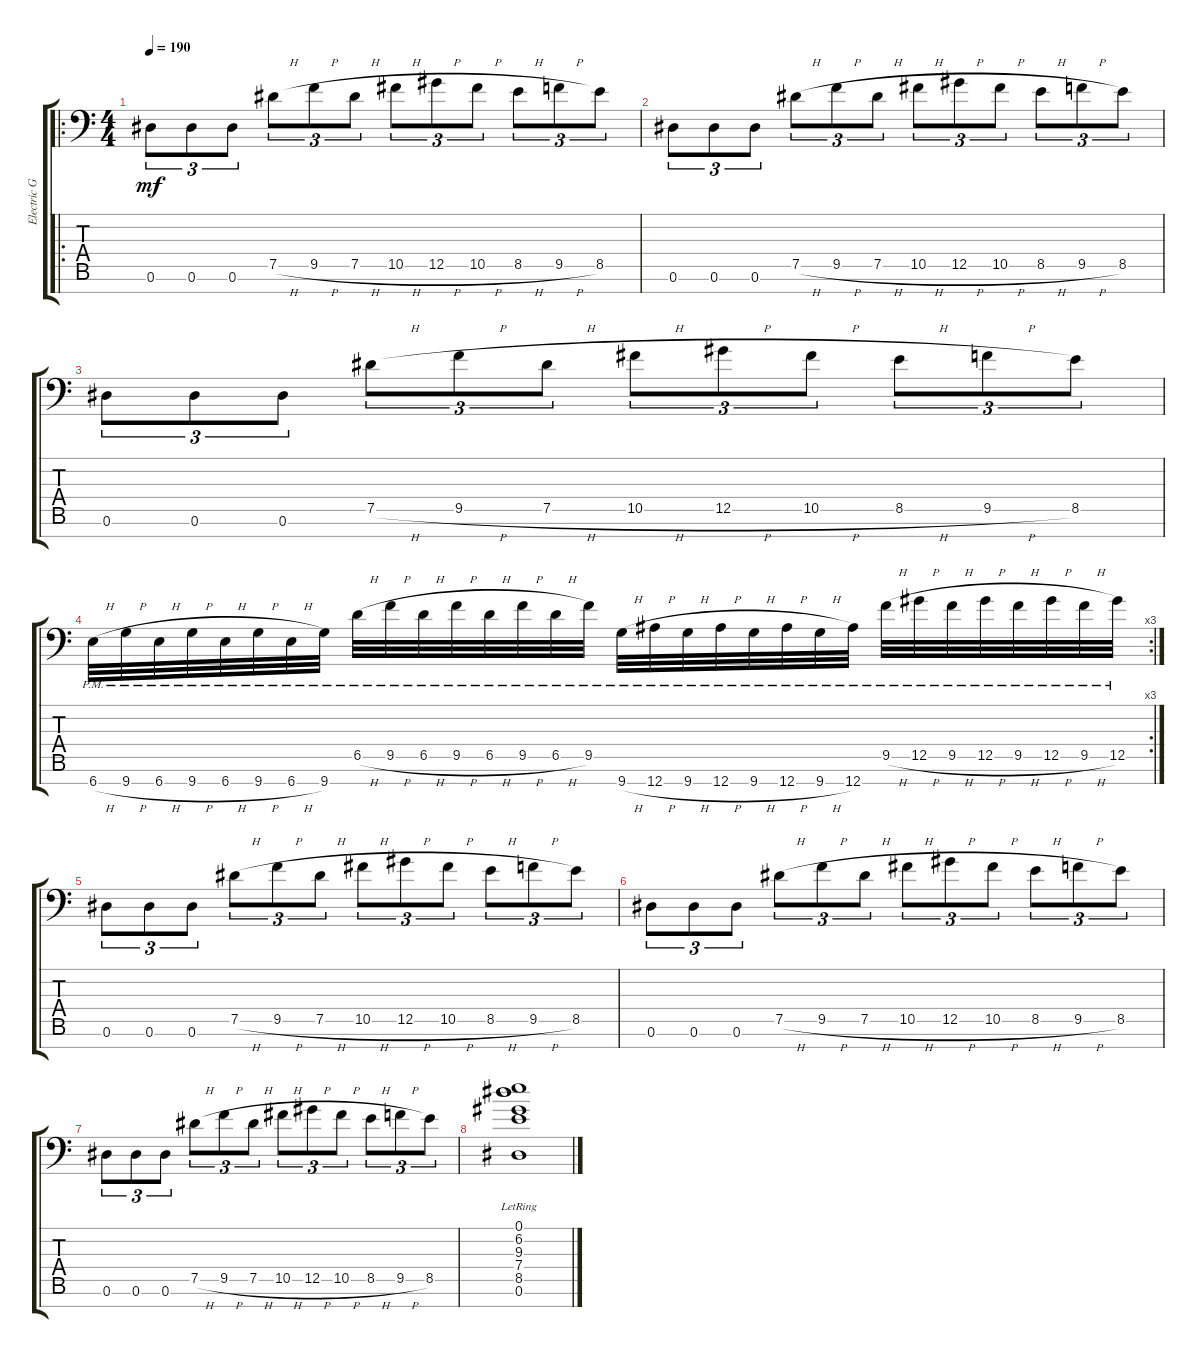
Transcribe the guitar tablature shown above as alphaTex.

\track ("Electric Guitar" "Electric G") {instrument overdrivenguitar}
\staff {score tabs}
\tuning (Eb4 Bb3 Gb3 Db3 Ab2 Eb2 Bb1) {hide}
\ro
\ts (4 4)
\tempo 190
\clef f4
\ks c
0.6.8{tu (3 2) dy mf} 0.6.8{tu (3 2)} 0.6.8{tu (3 2)} 7.5{h}.8{tu (3 2)} 9.5{h}.8{tu (3 2)} 7.5{h}.8{tu (3 2)} 10.5{h}.8{tu (3 2)} 12.5{h}.8{tu (3 2)} 10.5{h}.8{tu (3 2)} 8.5{h}.8{tu (3 2)} 9.5{h}.8{tu (3 2)} 8.5.8{tu (3 2)} |
0.6.8{tu (3 2)} 0.6.8{tu (3 2)} 0.6.8{tu (3 2)} 7.5{h}.8{tu (3 2)} 9.5{h}.8{tu (3 2)} 7.5{h}.8{tu (3 2)} 10.5{h}.8{tu (3 2)} 12.5{h}.8{tu (3 2)} 10.5{h}.8{tu (3 2)} 8.5{h}.8{tu (3 2)} 9.5{h}.8{tu (3 2)} 8.5.8{tu (3 2)} |
0.6.8{tu (3 2)} 0.6.8{tu (3 2)} 0.6.8{tu (3 2)} 7.5{h}.8{tu (3 2)} 9.5{h}.8{tu (3 2)} 7.5{h}.8{tu (3 2)} 10.5{h}.8{tu (3 2)} 12.5{h}.8{tu (3 2)} 10.5{h}.8{tu (3 2)} 8.5{h}.8{tu (3 2)} 9.5{h}.8{tu (3 2)} 8.5.8{tu (3 2)} |
\rc 3
6.7{h pm}.32 9.7{h pm}.32 6.7{h pm}.32 9.7{h pm}.32 6.7{h pm}.32 9.7{h pm}.32 6.7{h pm}.32 9.7{pm}.32 6.5{h pm}.32 9.5{h pm}.32 6.5{h pm}.32 9.5{h pm}.32 6.5{h pm}.32 9.5{h pm}.32 6.5{h pm}.32 9.5{pm}.32 9.7{h pm}.32 12.7{h pm}.32 9.7{h pm}.32 12.7{h pm}.32 9.7{h pm}.32 12.7{h pm}.32 9.7{h pm}.32 12.7{pm}.32 9.5{h pm}.32 12.5{h pm}.32 9.5{h pm}.32 12.5{h pm}.32 9.5{h pm}.32 12.5{h pm}.32 9.5{h pm}.32 12.5{pm}.32 |
0.6.8{tu (3 2)} 0.6.8{tu (3 2)} 0.6.8{tu (3 2)} 7.5{h}.8{tu (3 2)} 9.5{h}.8{tu (3 2)} 7.5{h}.8{tu (3 2)} 10.5{h}.8{tu (3 2)} 12.5{h}.8{tu (3 2)} 10.5{h}.8{tu (3 2)} 8.5{h}.8{tu (3 2)} 9.5{h}.8{tu (3 2)} 8.5.8{tu (3 2)} |
0.6.8{tu (3 2)} 0.6.8{tu (3 2)} 0.6.8{tu (3 2)} 7.5{h}.8{tu (3 2)} 9.5{h}.8{tu (3 2)} 7.5{h}.8{tu (3 2)} 10.5{h}.8{tu (3 2)} 12.5{h}.8{tu (3 2)} 10.5{h}.8{tu (3 2)} 8.5{h}.8{tu (3 2)} 9.5{h}.8{tu (3 2)} 8.5.8{tu (3 2)} |
0.6.8{tu (3 2)} 0.6.8{tu (3 2)} 0.6.8{tu (3 2)} 7.5{h}.8{tu (3 2)} 9.5{h}.8{tu (3 2)} 7.5{h}.8{tu (3 2)} 10.5{h}.8{tu (3 2)} 12.5{h}.8{tu (3 2)} 10.5{h}.8{tu (3 2)} 8.5{h}.8{tu (3 2)} 9.5{h}.8{tu (3 2)} 8.5.8{tu (3 2)} |
(0.1{lr} 6.2{lr} 9.3{lr} 7.4{lr} 8.5{lr} 0.6{lr}).1
